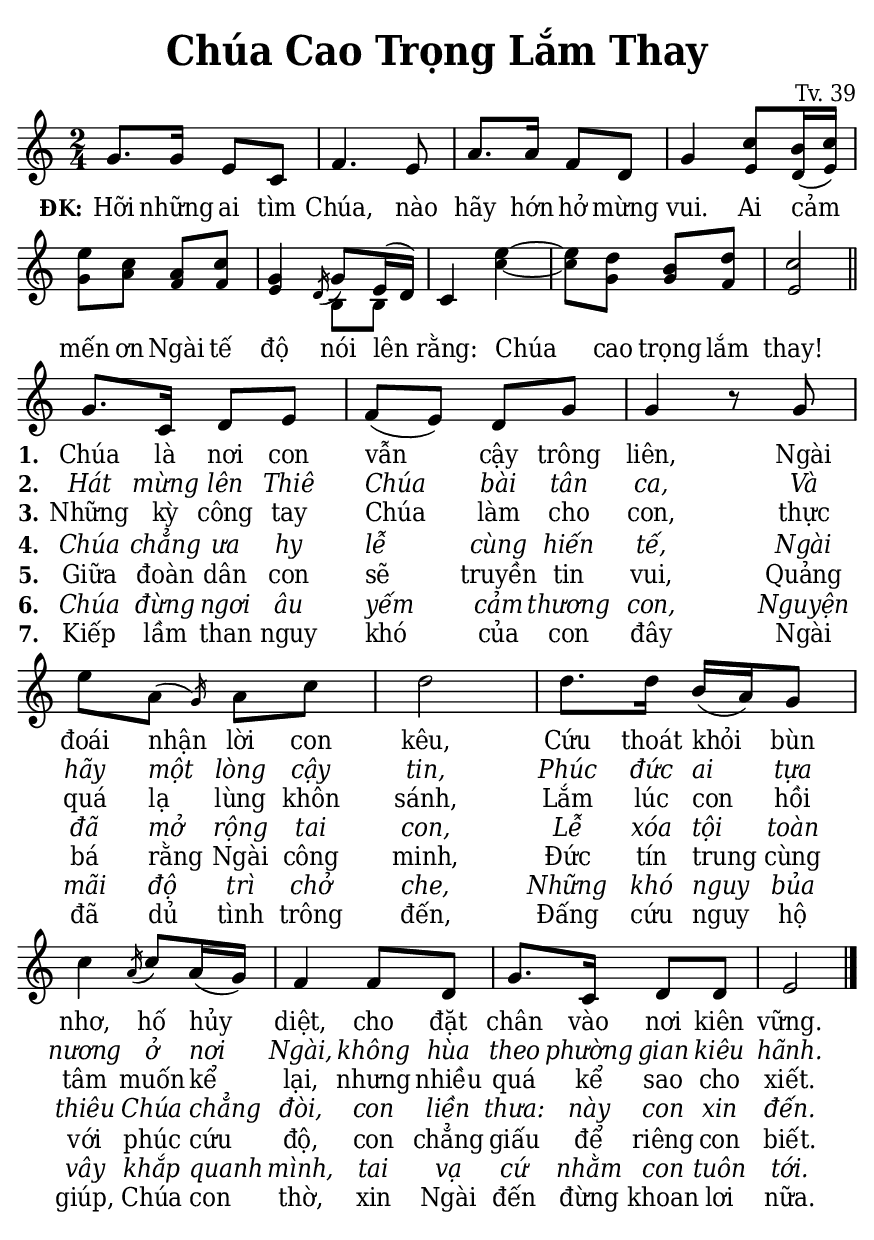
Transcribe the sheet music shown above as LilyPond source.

% Cài đặt chung\
\version "2.22.1"
\include "english.ly"

\header {
  title = \markup { \fontsize #1 "Chúa Cao Trọng Lắm Thay" }
  composer = "Tv. 39"
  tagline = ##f
}

% Nhạc phiên khúc
nhacPhienKhucSop = \relative c'' {
  g8. g16 e8 c |
  f4. e8 |
  a8. a16 f8 d |
  g4 c8 b16 (c) |
  e8 c a c |
  g4 \slashedGrace { d16 _( } g8) e16 (d) |
  c4 e' ~ |
  e8 d b d |
  c2 \bar "||" \break
  
  g8. c,16 d8 e |
  f (e) d g |
  g4 r8 g |
  e'
  \afterGrace a,8 ({
    \override Flag.stroke-style = #"grace"
    g16)}
  \revert Flag.stroke-style
  a8 c |
  d2 |
  d8. d16 b (a) g8 |
  c4 \slashedGrace { a16 ( } c8) a16 (g) |
  f4 f8 d |
  g8. c,16 d8 d |
  e2 \bar "|."
}

nhacPhienKhucAlto = \relative c'' {
  g8. g16 e8 c |
  f4. e8 |
  a8. a16 f8 d |
  g4 e8 d16 (e) |
  g8 a f f |
  e4 b8 b |
  c4 c' ~ |
  c8 g g f |
  e2
}

% Lời phiên khúc
loiPhienKhucSop = \lyrics {
  \set stanza = "ĐK:"
  Hỡi những ai tìm Chúa,
  nào hãy hớn hở mừng vui.
  Ai cảm mến ơn Ngài tế độ nói lên rằng:
  Chúa cao trọng lắm thay!
  <<
    {
      \set stanza = "1."
      Chúa là nơi con vẫn cậy trông liên,
      Ngài đoái nhận lời con kêu,
      Cứu thoát khỏi bùn nhơ, hố hủy diệt,
      cho đặt chân vào nơi kiên vững.
    }
    \new Lyrics {
	    \set associatedVoice = "beSop"
	    \set stanza = "2."
      \override Lyrics.LyricText.font-shape = #'italic
	    Hát mừng lên Thiê Chúa bài tân ca,
	    Và hãy một lòng cậy tin,
	    Phúc đức ai tựa nương ở nơi Ngài,
	    không hùa theo phường gian kiêu hãnh.
    }
    \new Lyrics {
	    \set associatedVoice = "beSop"
	    \set stanza = "3."
	    Những kỳ công tay Chúa làm cho con,
	    thực quá lạ lùng khôn sánh,
	    Lắm lúc con hồi tâm muốn kể lại,
	    nhưng nhiều quá kể sao cho xiết.
    }
    \new Lyrics {
	    \set associatedVoice = "beSop"
	    \set stanza = "4."
      \override Lyrics.LyricText.font-shape = #'italic
	    Chúa chẳng ưa hy lễ cùng hiến tế,
	    Ngài đã mở rộng tai con,
	    Lễ xóa tội toàn thiêu Chúa chẳng đòi,
	    con liền thưa: này con xin đến.
    }
    \new Lyrics {
	    \set associatedVoice = "beSop"
	    \set stanza = "5."
	    Giữa đoàn dân con sẽ truyền tin vui,
	    Quảng bá rằng Ngài công minh,
	    Đức tín trung cùng với phúc cứu độ,
	    con chẳng giấu để riêng con biết.
    }
    \new Lyrics {
	    \set associatedVoice = "beSop"
	    \set stanza = "6."
      \override Lyrics.LyricText.font-shape = #'italic
	    Chúa đừng ngơi âu yếm cảm thương con,
	    Nguyện mãi độ trì chở che,
	    Những khó nguy bủa vây khắp quanh mình,
	    tai vạ cứ nhằm con tuôn tới.
    }
    \new Lyrics {
	    \set associatedVoice = "beSop"
	    \set stanza = "7."
	    Kiếp lầm than nguy khó của con đây
	    Ngài đã dủ tình trông đến,
	    Đấng cứu nguy hộ giúp, Chúa con thờ,
	    xin Ngài đến đừng khoan lơi nữa.
    }
  >>
}

% Dàn trang
\paper {
  #(set-paper-size "a5")
  top-margin = 3\mm
  bottom-margin = 3\mm
  left-margin = 3\mm
  right-margin = 3\mm
  indent = #0
  #(define fonts
	 (make-pango-font-tree "Deja Vu Serif Condensed"
	 		       "Deja Vu Serif Condensed"
			       "Deja Vu Serif Condensed"
			       (/ 20 20)))
  print-page-number = ##f
  page-count = #1
}

TongNhip = {
  \key c \major \time 2/4
  \set Timing.beamExceptions = #'()
  \set Timing.baseMoment = #(ly:make-moment 1/4)
}

% Đổi kích thước nốt cho bè phụ
notBePhu =
#(define-music-function (font-size music) (number? ly:music?)
   (for-some-music
     (lambda (m)
       (if (music-is-of-type? m 'rhythmic-event)
           (begin
             (set! (ly:music-property m 'tweaks)
                   (cons `(font-size . ,font-size)
                         (ly:music-property m 'tweaks)))
             #t)
           #f))
     music)
   music)

\score {
  \new ChoirStaff <<
    \new Staff \with {
        \consists "Merge_rests_engraver"
        printPartCombineTexts = ##f
      }
      <<
      \new Voice \TongNhip \partCombine 
        \nhacPhienKhucSop
        \notBePhu -1 { \nhacPhienKhucAlto }
      \new NullVoice = beSop \nhacPhienKhucSop
      \new Lyrics \lyricsto beSop \loiPhienKhucSop
      >>
  >>
  \layout {
    %\override Lyrics.LyricSpace.minimum-distance = #0.8
    \override Score.BarNumber.break-visibility = ##(#f #f #f)
    \override Score.SpacingSpanner.uniform-stretching = ##t
  } 
}
